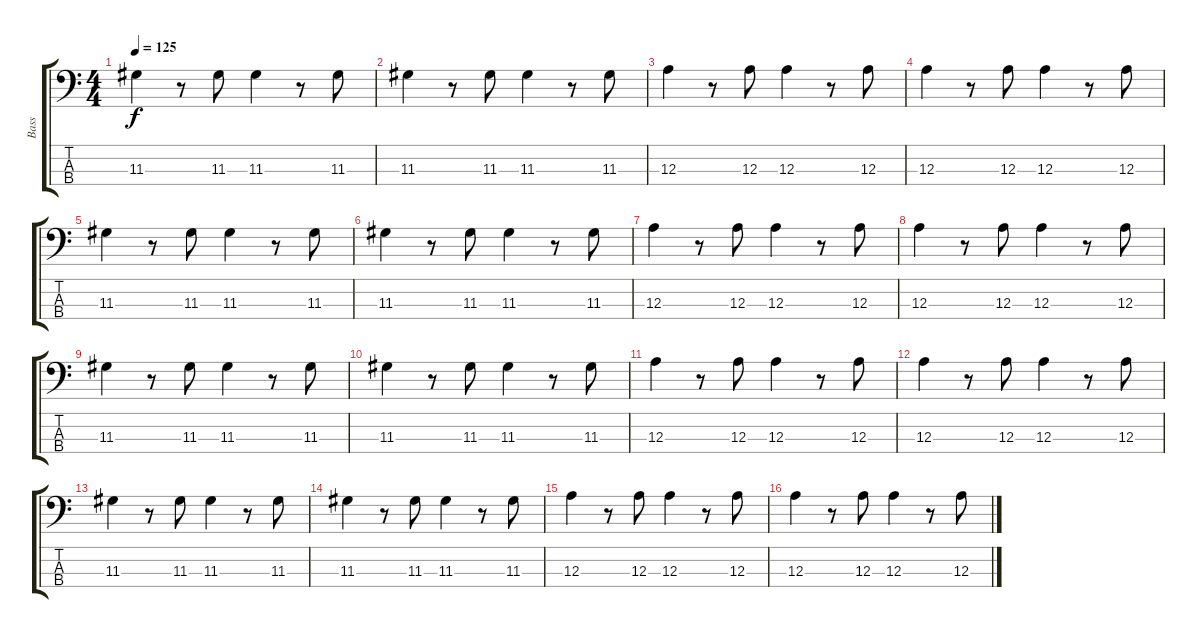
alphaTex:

\track ("Bass" "Bass") {instrument electricbassfinger}
\staff {score tabs}
\tuning (G2 D2 A1 E1) {hide}
\ts (4 4)
\tempo 125
\clef f4
\ks c
11.3.4{dy f} r.8 11.3.8 11.3.4 r.8 11.3.8 |
11.3.4 r.8 11.3.8 11.3.4 r.8 11.3.8 |
12.3.4 r.8 12.3.8 12.3.4 r.8 12.3.8 |
12.3.4 r.8 12.3.8 12.3.4 r.8 12.3.8 |
11.3.4 r.8 11.3.8 11.3.4 r.8 11.3.8 |
11.3.4 r.8 11.3.8 11.3.4 r.8 11.3.8 |
12.3.4 r.8 12.3.8 12.3.4 r.8 12.3.8 |
12.3.4 r.8 12.3.8 12.3.4 r.8 12.3.8 |
11.3.4 r.8 11.3.8 11.3.4 r.8 11.3.8 |
11.3.4 r.8 11.3.8 11.3.4 r.8 11.3.8 |
12.3.4 r.8 12.3.8 12.3.4 r.8 12.3.8 |
12.3.4 r.8 12.3.8 12.3.4 r.8 12.3.8 |
11.3.4 r.8 11.3.8 11.3.4 r.8 11.3.8 |
11.3.4 r.8 11.3.8 11.3.4 r.8 11.3.8 |
12.3.4 r.8 12.3.8 12.3.4 r.8 12.3.8 |
12.3.4 r.8 12.3.8 12.3.4 r.8 12.3.8
